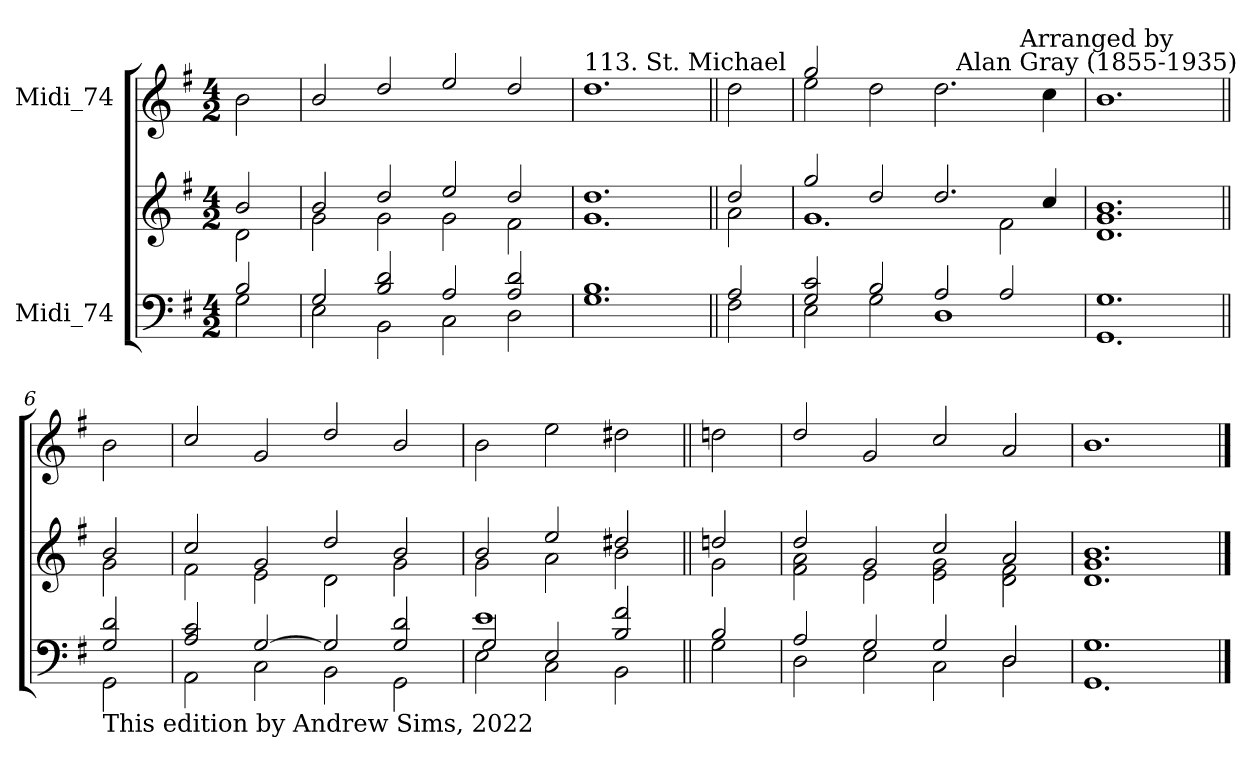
**kern	**kern	**kern
*part2	*part2	*part1
*staff3	*staff2	*staff1
*I"Midi_74	*	*I"Midi_74
*clefF4	*clefG2	*clefG2
*k[f#]	*k[f#]	*k[f#]
*G:	*G:	*G:
*M4/2	*M4/2	*M4/2
=	=	=
*^	*^	*^
*	*^	*	*^	*	*
2B/	2ryy	2G\	2b/	2ryy	2d\	2b	2ryy
=1	=1	=1	=1	=1	=1	=1	=1
2G/	0ryy	2E\	2b/	0ryy	2g\	2b	0ryy
2B/ 2d/	.	2BB\	2dd/	.	2g\	2dd	.
2A/	.	2C\	2ee/	.	2g\	2ee	.
2A/ 2d/	.	2D\	2dd/	.	2f#\	2dd	.
=2	=2	=2	=2	=2	=2	=2	=2
!	!	!	!	!	!	!LO:TX:a:t=113. St. Michael	!
1.B/	1.ryy	1.G\	1.dd/	1.ryy	1.g\	1.dd	1.ryy
=3||	=3||	=3||	=3||	=3||	=3||	=3||	=3||
2A/	2ryy	2F#\	2dd/	2ryy	2a\	2dd	2ryy
=4	=4	=4	=4	=4	=4	=4	=4
2G/ 2c/	0ryy	2E\	2gg/	0ryy	1.g\	2gg	2ee\
2B/	.	2G\	2dd/	.	.	2dd	1.ryy
2A/	.	1D\	2.dd/	.	.	2.dd	.
2A/	.	.	.	.	2f#\	.	.
.	.	.	4cc/	.	.	4cc	.
=5	=5	=5	=5	=5	=5	=5	=5
!	!	!	!	!	!	!LO:TX:a:cj:t=Arranged by\nAlan Gray (1855-1935)	!
1.G/	1.ryy	1.GG\	1.g/ 1.b/	1.ryy	1.d\	1.b	1.ryy
!!LO:LB:g=z	!!
=6||	=6||	=6||	=6||	=6||	=6||	=6||	=6||
!LO:TX:b:t=This edition by Andrew Sims, 2022	!	!	!	!	!	!	!
2G/ 2d/	2ryy	2GG\	2b/	2ryy	2g\	2b	2ryy
=7	=7	=7	=7	=7	=7	=7	=7
2A/ 2c/	0ryy	2AA\	2cc/	0ryy	2f#\	2cc	0ryy
[2G/	.	2C\	2g/	.	2e\	2g	.
2G/]	.	2BB\	2dd/	.	2d\	2dd	.
2G/ 2d/	.	2GG\	2b/	.	2g\	2b	.
=8	=8	=8	=8	=8	=8	=8	=8
1e/	2G/	2E\	2b/	1.ryy	2g\	2b	1.ryy
.	2E/	2C\	2ee/	.	2a\	2ee	.
2B/ 2f#/	2ryy	2BB\	2dd#X/	.	2b\	2dd#X	.
=9||	=9||	=9||	=9||	=9||	=9||	=9||	=9||
2B/	2ryy	2G\	2ddn/	2ryy	2g\	2ddn	2ryy
=10	=10	=10	=10	=10	=10	=10	=10
2A/	0ryy	2D\	2dd/	0ryy	2f#\ 2a\	2dd	0ryy
2G/	.	2E\	2g/	.	2e\	2g	.
2G/	.	2C\	2cc/	.	2e\ 2g\	2cc	.
2D/	.	2D\	2a/	.	2d\ 2f#\	2a	.
=11	=11	=11	=11	=11	=11	=11	=11
1.G/	1.ryy	1.GG\	1.g/ 1.b/	1.ryy	1.d\	1.b	1.ryy
*v	*v	*v	*	*	*	*v	*v
*	*v	*v	*v	*
==	==	==
*-	*-	*-
